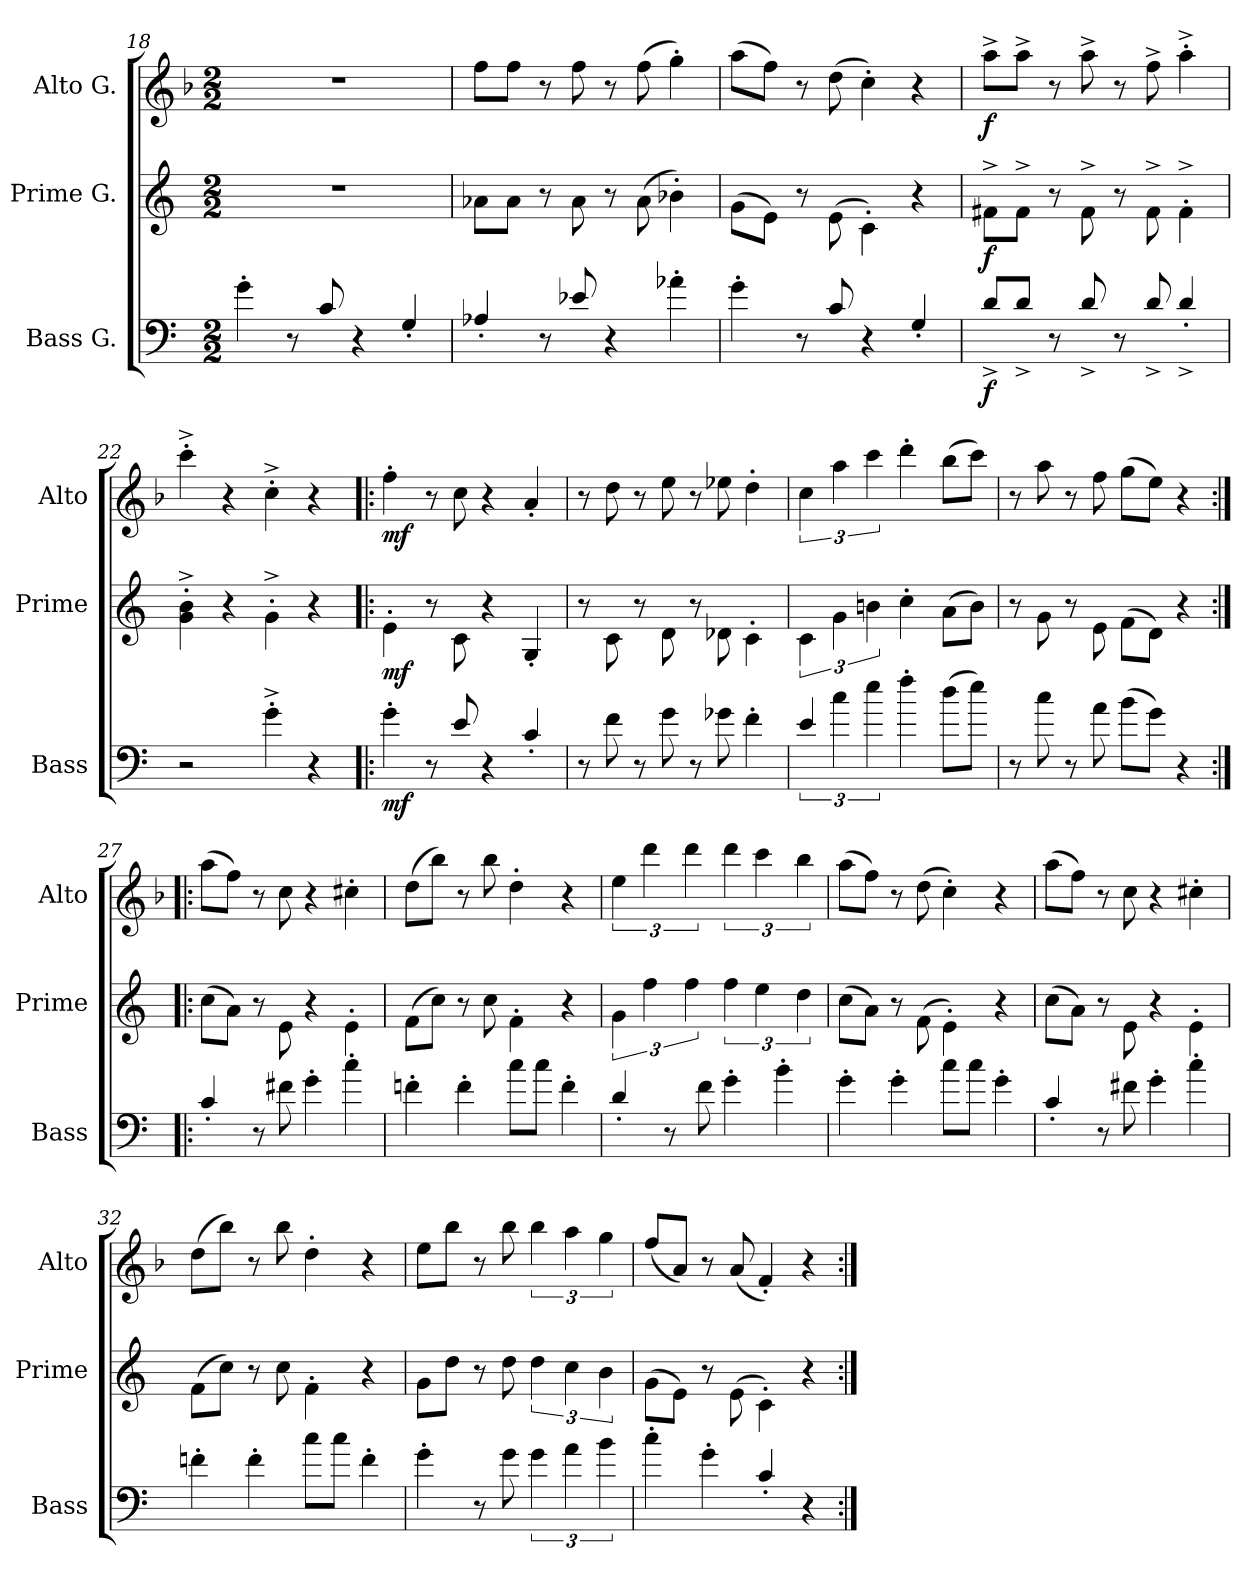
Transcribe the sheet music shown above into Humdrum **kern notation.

**kern	**dynam	**kern	**dynam	**kern	**dynam
*part3	*part3	*part2	*part2	*part1	*part1
*staff3	*staff3	*staff2	*staff2	*staff1	*staff1
*I"Bass G.	*	*I"Prime G.	*	*I"Alto G.	*
*I'Bass	*	*I'Prime	*	*I'Alto	*
*	*	*clefG2	*	*clefG2	*
*ITrd10c17	*	*ITrd7c12	*	*ITrd3c5	*
*k[]	*	*k[]	*	*k[]	*
*C:	*	*C:	*	*C:	*
*M2/2	*	*M2/2	*	*M2/2	*
=18	=18	=18	=18	=18	=18
4G'\	.	1r	.	1r	.
8r	.	.	.	.	.
8C/	.	.	.	.	.
4r	.	.	.	.	.
4GG'/	.	.	.	.	.
=19	=19	=19	=19	=19	=19
4AA-X'/	.	8A-X\L	.	8cc\L	.
.	.	8A-\J	.	8cc\J	.
8r	.	8r	.	8r	.
8E-X/	.	8A-\	.	8cc\	.
4r	.	8r	.	8r	.
.	.	(8A-\	.	(8cc\	.
4A-X'\	.	4B-X'\)	.	4dd'\)	.
!!LO:LB:g=z
=20	=20	=20	=20	=20	=20
4G'\	.	(8G\L	.	(8ee\L	.
.	.	8E\J)	.	8cc\J)	.
8r	.	8r	.	8r	.
8C/	.	(8E\	.	(8a\	.
4r	.	4C'\)	.	4g'\)	.
4GG'/	.	4r	.	4r	.
=21	=21	=21	=21	=21	=21
!	!LO:DY:b	!	!LO:DY:b	!	!LO:DY:b
8D^/L	f	8F#X^\L	f	8ee^\L	f
8D^/J	.	8F#^\J	.	8ee^\J	.
8r	.	8r	.	8r	.
8D^/	.	8F#^\	.	8ee^\	.
8r	.	8r	.	8r	.
8D^/	.	8F#^\	.	8cc^\	.
4D'^/	.	4F#'^\	.	4ee'^\	.
=22	=22	=22	=22	=22	=22
2r	.	4G\'^ 4B\'^	.	4gg'^\	.
.	.	4r	.	4r	.
4G'^\	.	4G'^\	.	4g'^\	.
4r	.	4r	.	4r	.
=23!|:	=23!|:	=23!|:	=23!|:	=23!|:	=23!|:
!	!LO:DY:b	!	!LO:DY:b	!	!LO:DY:b
4G'\	mf	4E'\	mf	4cc'\	mf
8r	.	8r	.	8r	.
8E/	.	8C\	.	8g\	.
4r	.	4r	.	4r	.
4C'/	.	4GG'/	.	4e'/	.
=24	=24	=24	=24	=24	=24
8r	.	8r	.	8r	.
8F\	.	8C\	.	8a\	.
8r	.	8r	.	8r	.
8G\	.	8D\	.	8b\	.
8r	.	8r	.	8r	.
8G-X\	.	8D-X\	.	8b-X\	.
4F'\	.	4C'\	.	4a'\	.
!!LO:LB:g=z
=25	=25	=25	=25	=25	=25
6E/	.	6C\	.	6g\	.
6c\	.	6G\	.	6ee\	.
6e\	.	6Bn\	.	6gg\	.
4f'\	.	4c'\	.	4aa'\	.
(8d\L	.	(8A\L	.	(8ff\L	.
8e\J)	.	8B\J)	.	8gg\J)	.
=26	=26	=26	=26	=26	=26
8r	.	8r	.	8r	.
8c\	.	8G\	.	8ee\	.
8r	.	8r	.	8r	.
8A\	.	8E\	.	8cc\	.
(8B\L	.	(8F\L	.	(8dd\L	.
8G\J)	.	8D\J)	.	8b\J)	.
4r	.	4r	.	4r	.
=27:|!|:	=27:|!|:	=27:|!|:	=27:|!|:	=27:|!|:	=27:|!|:
4C'/	.	(8c\L	.	(8ee\L	.
.	.	8A\J)	.	8cc\J)	.
8r	.	8r	.	8r	.
8F#X\	.	8E\	.	8g\	.
4G'\	.	4r	.	4r	.
4c'\	.	4E'\	.	4g#X'\	.
=28	=28	=28	=28	=28	=28
4Fn'\	.	(8F\L	.	(8a\L	.
.	.	8c\J)	.	8ff\J)	.
4F'\	.	8r	.	8r	.
.	.	8c\	.	8ff\	.
8c\L	.	4F'\	.	4a'\	.
8c\J	.	.	.	.	.
4F'\	.	4r	.	4r	.
!!LO:PB:g=z
=29	=29	=29	=29	=29	=29
4D'/	.	6G\	.	6b\	.
.	.	6f\	.	6aa\	.
8r	.	.	.	.	.
.	.	6f\	.	6aa\	.
8F\	.	.	.	.	.
4G'\	.	6f\	.	6aa\	.
.	.	6e\	.	6gg\	.
4B'\	.	.	.	.	.
.	.	6d\	.	6ff\	.
=30	=30	=30	=30	=30	=30
4G'\	.	(8c\L	.	(8ee\L	.
.	.	8A\J)	.	8cc\J)	.
4G'\	.	8r	.	8r	.
.	.	(8F\	.	(8a\	.
8c\L	.	4E'\)	.	4g'\)	.
8c\J	.	.	.	.	.
4G'\	.	4r	.	4r	.
=31	=31	=31	=31	=31	=31
4C'/	.	(8c\L	.	(8ee\L	.
.	.	8A\J)	.	8cc\J)	.
8r	.	8r	.	8r	.
8F#X\	.	8E\	.	8g\	.
4G'\	.	4r	.	4r	.
4c'\	.	4E'\	.	4g#X'\	.
=32	=32	=32	=32	=32	=32
4Fn'\	.	(8F\L	.	(8a\L	.
.	.	8c\J)	.	8ff\J)	.
4F'\	.	8r	.	8r	.
.	.	8c\	.	8ff\	.
8c\L	.	4F'\	.	4a'\	.
8c\J	.	.	.	.	.
4F'\	.	4r	.	4r	.
!!LO:LB:g=z
=33	=33	=33	=33	=33	=33
4G'\	.	8G\L	.	8b\L	.
.	.	8d\J	.	8ff\J	.
8r	.	8r	.	8r	.
8G\	.	8d\	.	8ff\	.
6G\	.	6d\	.	6ff\	.
6A\	.	6c\	.	6ee\	.
6B\	.	6B\	.	6dd\	.
=34	=34	=34	=34	=34	=34
4c'\	.	(8G\L	.	(8cc/L	.
.	.	8E\J)	.	8e/J)	.
4G'\	.	8r	.	8r	.
.	.	(8E\	.	(8e/	.
4C'/	.	4C'\)	.	4c'/)	.
4r	.	4r	.	4r	.
=:|!	=:|!	=:|!	=:|!	=:|!	=:|!
*-	*-	*-	*-	*-	*-
